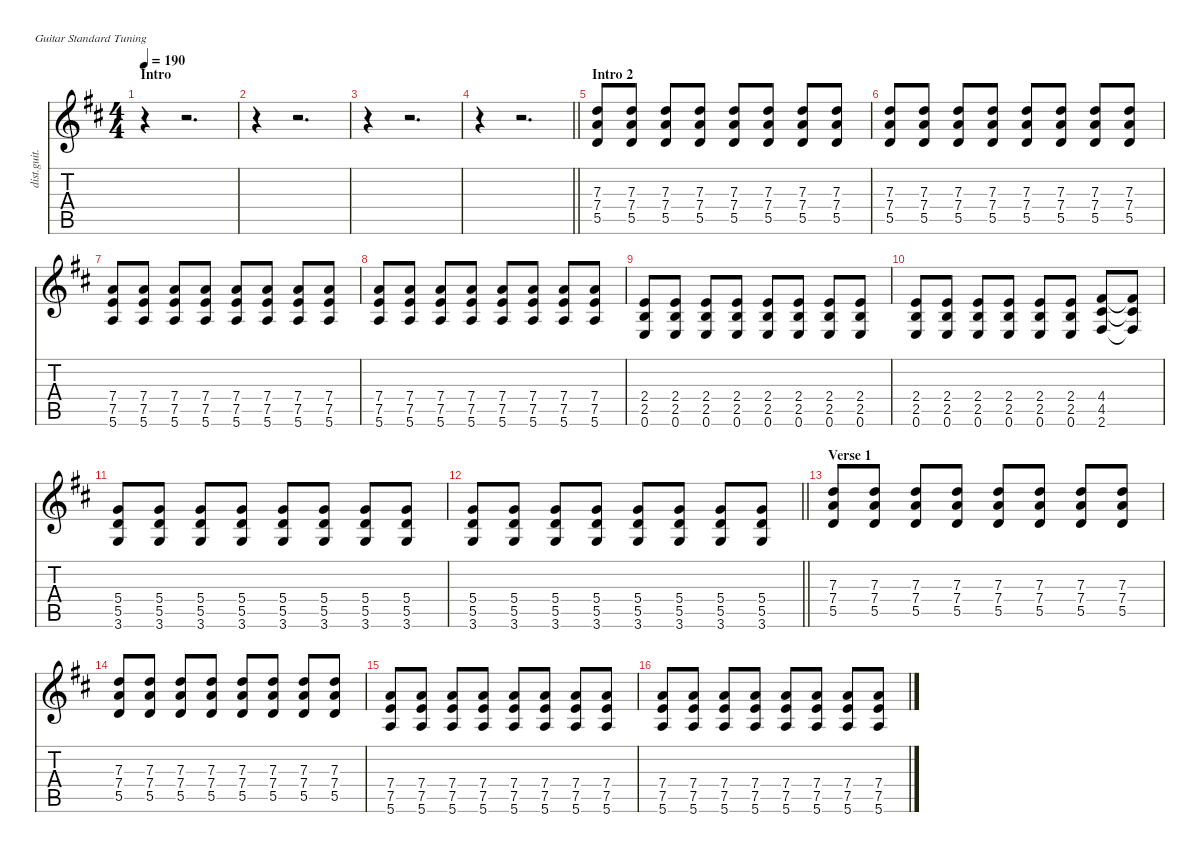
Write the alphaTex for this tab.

\defaultSystemsLayout 4
\hideDynamics
\bracketExtendMode nobrackets
\otherSystemsTrackNameOrientation horizontal
\track ("Chris Leonard" "dist.guit.") {instrument distortionguitar}
\staff {score tabs}
\tuning (E4 B3 G3 D3 A2 E2)
\ts (4 4)
\beaming (8 2 2 2 2)
\section ("" "Intro")
\tempo 190
\clef g2
\ks d
r.4{dy f instrument distortionguitar beam Down} r.2{d beam Down} |
r.4{beam Down} r.2{d beam Down} |
r.4{beam Down} r.2{d beam Down} |
\barLineRight lightlight
r.4{beam Down} r.2{d beam Down} |
\section ("" "Intro 2")
(7.3{acc forcenatural} 7.4{acc forcenatural} 5.5{acc forcenatural}).8{beam Up} (7.3{acc forcenatural} 7.4{acc forcenatural} 5.5{acc forcenatural}).8{beam Up} (7.3{acc forcenatural} 7.4{acc forcenatural} 5.5{acc forcenatural}).8{beam Up} (7.3{acc forcenatural} 7.4{acc forcenatural} 5.5{acc forcenatural}).8{beam Up} (7.3{acc forcenatural} 7.4{acc forcenatural} 5.5{acc forcenatural}).8{beam Up} (7.3{acc forcenatural} 7.4{acc forcenatural} 5.5{acc forcenatural}).8{beam Up} (7.3{acc forcenatural} 7.4{acc forcenatural} 5.5{acc forcenatural}).8{beam Up} (7.3{acc forcenatural} 7.4{acc forcenatural} 5.5{acc forcenatural}).8{beam Up} |
(7.3{acc forcenatural} 7.4{acc forcenatural} 5.5{acc forcenatural}).8{beam Up} (7.3{acc forcenatural} 7.4{acc forcenatural} 5.5{acc forcenatural}).8{beam Up} (7.3{acc forcenatural} 7.4{acc forcenatural} 5.5{acc forcenatural}).8{beam Up} (7.3{acc forcenatural} 7.4{acc forcenatural} 5.5{acc forcenatural}).8{beam Up} (7.3{acc forcenatural} 7.4{acc forcenatural} 5.5{acc forcenatural}).8{beam Up} (7.3{acc forcenatural} 7.4{acc forcenatural} 5.5{acc forcenatural}).8{beam Up} (7.3{acc forcenatural} 7.4{acc forcenatural} 5.5{acc forcenatural}).8{beam Up} (7.3{acc forcenatural} 7.4{acc forcenatural} 5.5{acc forcenatural}).8{beam Up} |
(7.4{acc forcenatural} 7.5{acc forcenatural} 5.6{acc forcenatural}).8{beam Up} (7.4{acc forcenatural} 7.5{acc forcenatural} 5.6{acc forcenatural}).8{beam Up} (7.4{acc forcenatural} 7.5{acc forcenatural} 5.6{acc forcenatural}).8{beam Up} (7.4{acc forcenatural} 7.5{acc forcenatural} 5.6{acc forcenatural}).8{beam Up} (7.4{acc forcenatural} 7.5{acc forcenatural} 5.6{acc forcenatural}).8{beam Up} (7.4{acc forcenatural} 7.5{acc forcenatural} 5.6{acc forcenatural}).8{beam Up} (7.4{acc forcenatural} 7.5{acc forcenatural} 5.6{acc forcenatural}).8{beam Up} (7.4{acc forcenatural} 7.5{acc forcenatural} 5.6{acc forcenatural}).8{beam Up} |
(7.4{acc forcenatural} 7.5{acc forcenatural} 5.6{acc forcenatural}).8{beam Up} (7.4{acc forcenatural} 7.5{acc forcenatural} 5.6{acc forcenatural}).8{beam Up} (7.4{acc forcenatural} 7.5{acc forcenatural} 5.6{acc forcenatural}).8{beam Up} (7.4{acc forcenatural} 7.5{acc forcenatural} 5.6{acc forcenatural}).8{beam Up} (7.4{acc forcenatural} 7.5{acc forcenatural} 5.6{acc forcenatural}).8{beam Up} (7.4{acc forcenatural} 7.5{acc forcenatural} 5.6{acc forcenatural}).8{beam Up} (7.4{acc forcenatural} 7.5{acc forcenatural} 5.6{acc forcenatural}).8{beam Up} (7.4{acc forcenatural} 7.5{acc forcenatural} 5.6{acc forcenatural}).8{beam Up} |
(2.4{acc forcenatural} 2.5{acc forcenatural} 0.6{acc forcenatural}).8{beam Up} (2.4{acc forcenatural} 2.5{acc forcenatural} 0.6{acc forcenatural}).8{beam Up} (2.4{acc forcenatural} 2.5{acc forcenatural} 0.6{acc forcenatural}).8{beam Up} (2.4{acc forcenatural} 2.5{acc forcenatural} 0.6{acc forcenatural}).8{beam Up} (2.4{acc forcenatural} 2.5{acc forcenatural} 0.6{acc forcenatural}).8{beam Up} (2.4{acc forcenatural} 2.5{acc forcenatural} 0.6{acc forcenatural}).8{beam Up} (2.4{acc forcenatural} 2.5{acc forcenatural} 0.6{acc forcenatural}).8{beam Up} (2.4{acc forcenatural} 2.5{acc forcenatural} 0.6{acc forcenatural}).8{beam Up} |
(2.4{acc forcenatural} 2.5{acc forcenatural} 0.6{acc forcenatural}).8{beam Up} (2.4{acc forcenatural} 2.5{acc forcenatural} 0.6{acc forcenatural}).8{beam Up} (2.4{acc forcenatural} 2.5{acc forcenatural} 0.6{acc forcenatural}).8{beam Up} (2.4{acc forcenatural} 2.5{acc forcenatural} 0.6{acc forcenatural}).8{beam Up} (2.4{acc forcenatural} 2.5{acc forcenatural} 0.6{acc forcenatural}).8{beam Up} (2.4{acc forcenatural} 2.5{acc forcenatural} 0.6{acc forcenatural}).8{beam Up} (4.4{acc #} 4.5{acc #} 2.6{acc #}).8{beam Up} (4.4{t acc #} 4.5{t acc #} 2.6{t acc #}).8{beam Up} |
(5.4{acc forcenatural} 5.5{acc forcenatural} 3.6{acc forcenatural}).8{beam Up} (5.4{acc forcenatural} 5.5{acc forcenatural} 3.6{acc forcenatural}).8{beam Up} (5.4{acc forcenatural} 5.5{acc forcenatural} 3.6{acc forcenatural}).8{beam Up} (5.4{acc forcenatural} 5.5{acc forcenatural} 3.6{acc forcenatural}).8{beam Up} (5.4{acc forcenatural} 5.5{acc forcenatural} 3.6{acc forcenatural}).8{beam Up} (5.4{acc forcenatural} 5.5{acc forcenatural} 3.6{acc forcenatural}).8{beam Up} (5.4{acc forcenatural} 5.5{acc forcenatural} 3.6{acc forcenatural}).8{beam Up} (5.4{acc forcenatural} 5.5{acc forcenatural} 3.6{acc forcenatural}).8{beam Up} |
\barLineRight lightlight
(5.4{acc forcenatural} 5.5{acc forcenatural} 3.6{acc forcenatural}).8{beam Up} (5.4{acc forcenatural} 5.5{acc forcenatural} 3.6{acc forcenatural}).8{beam Up} (5.4{acc forcenatural} 5.5{acc forcenatural} 3.6{acc forcenatural}).8{beam Up} (5.4{acc forcenatural} 5.5{acc forcenatural} 3.6{acc forcenatural}).8{beam Up} (5.4{acc forcenatural} 5.5{acc forcenatural} 3.6{acc forcenatural}).8{beam Up} (5.4{acc forcenatural} 5.5{acc forcenatural} 3.6{acc forcenatural}).8{beam Up} (5.4{acc forcenatural} 5.5{acc forcenatural} 3.6{acc forcenatural}).8{beam Up} (5.4{acc forcenatural} 5.5{acc forcenatural} 3.6{acc forcenatural}).8{beam Up} |
\section ("" "Verse 1")
(7.3{acc forcenatural} 7.4{acc forcenatural} 5.5{acc forcenatural}).8{beam Up} (7.3{acc forcenatural} 7.4{acc forcenatural} 5.5{acc forcenatural}).8{beam Up} (7.3{acc forcenatural} 7.4{acc forcenatural} 5.5{acc forcenatural}).8{beam Up} (7.3{acc forcenatural} 7.4{acc forcenatural} 5.5{acc forcenatural}).8{beam Up} (7.3{acc forcenatural} 7.4{acc forcenatural} 5.5{acc forcenatural}).8{beam Up} (7.3{acc forcenatural} 7.4{acc forcenatural} 5.5{acc forcenatural}).8{beam Up} (7.3{acc forcenatural} 7.4{acc forcenatural} 5.5{acc forcenatural}).8{beam Up} (7.3{acc forcenatural} 7.4{acc forcenatural} 5.5{acc forcenatural}).8{beam Up} |
(7.3{acc forcenatural} 7.4{acc forcenatural} 5.5{acc forcenatural}).8{beam Up} (7.3{acc forcenatural} 7.4{acc forcenatural} 5.5{acc forcenatural}).8{beam Up} (7.3{acc forcenatural} 7.4{acc forcenatural} 5.5{acc forcenatural}).8{beam Up} (7.3{acc forcenatural} 7.4{acc forcenatural} 5.5{acc forcenatural}).8{beam Up} (7.3{acc forcenatural} 7.4{acc forcenatural} 5.5{acc forcenatural}).8{beam Up} (7.3{acc forcenatural} 7.4{acc forcenatural} 5.5{acc forcenatural}).8{beam Up} (7.3{acc forcenatural} 7.4{acc forcenatural} 5.5{acc forcenatural}).8{beam Up} (7.3{acc forcenatural} 7.4{acc forcenatural} 5.5{acc forcenatural}).8{beam Up} |
(7.4{acc forcenatural} 7.5{acc forcenatural} 5.6{acc forcenatural}).8{beam Up} (7.4{acc forcenatural} 7.5{acc forcenatural} 5.6{acc forcenatural}).8{beam Up} (7.4{acc forcenatural} 7.5{acc forcenatural} 5.6{acc forcenatural}).8{beam Up} (7.4{acc forcenatural} 7.5{acc forcenatural} 5.6{acc forcenatural}).8{beam Up} (7.4{acc forcenatural} 7.5{acc forcenatural} 5.6{acc forcenatural}).8{beam Up} (7.4{acc forcenatural} 7.5{acc forcenatural} 5.6{acc forcenatural}).8{beam Up} (7.4{acc forcenatural} 7.5{acc forcenatural} 5.6{acc forcenatural}).8{beam Up} (7.4{acc forcenatural} 7.5{acc forcenatural} 5.6{acc forcenatural}).8{beam Up} |
(7.4{acc forcenatural} 7.5{acc forcenatural} 5.6{acc forcenatural}).8{beam Up} (7.4{acc forcenatural} 7.5{acc forcenatural} 5.6{acc forcenatural}).8{beam Up} (7.4{acc forcenatural} 7.5{acc forcenatural} 5.6{acc forcenatural}).8{beam Up} (7.4{acc forcenatural} 7.5{acc forcenatural} 5.6{acc forcenatural}).8{beam Up} (7.4{acc forcenatural} 7.5{acc forcenatural} 5.6{acc forcenatural}).8{beam Up} (7.4{acc forcenatural} 7.5{acc forcenatural} 5.6{acc forcenatural}).8{beam Up} (7.4{acc forcenatural} 7.5{acc forcenatural} 5.6{acc forcenatural}).8{beam Up} (7.4{acc forcenatural} 7.5{acc forcenatural} 5.6{acc forcenatural}).8{beam Up}
